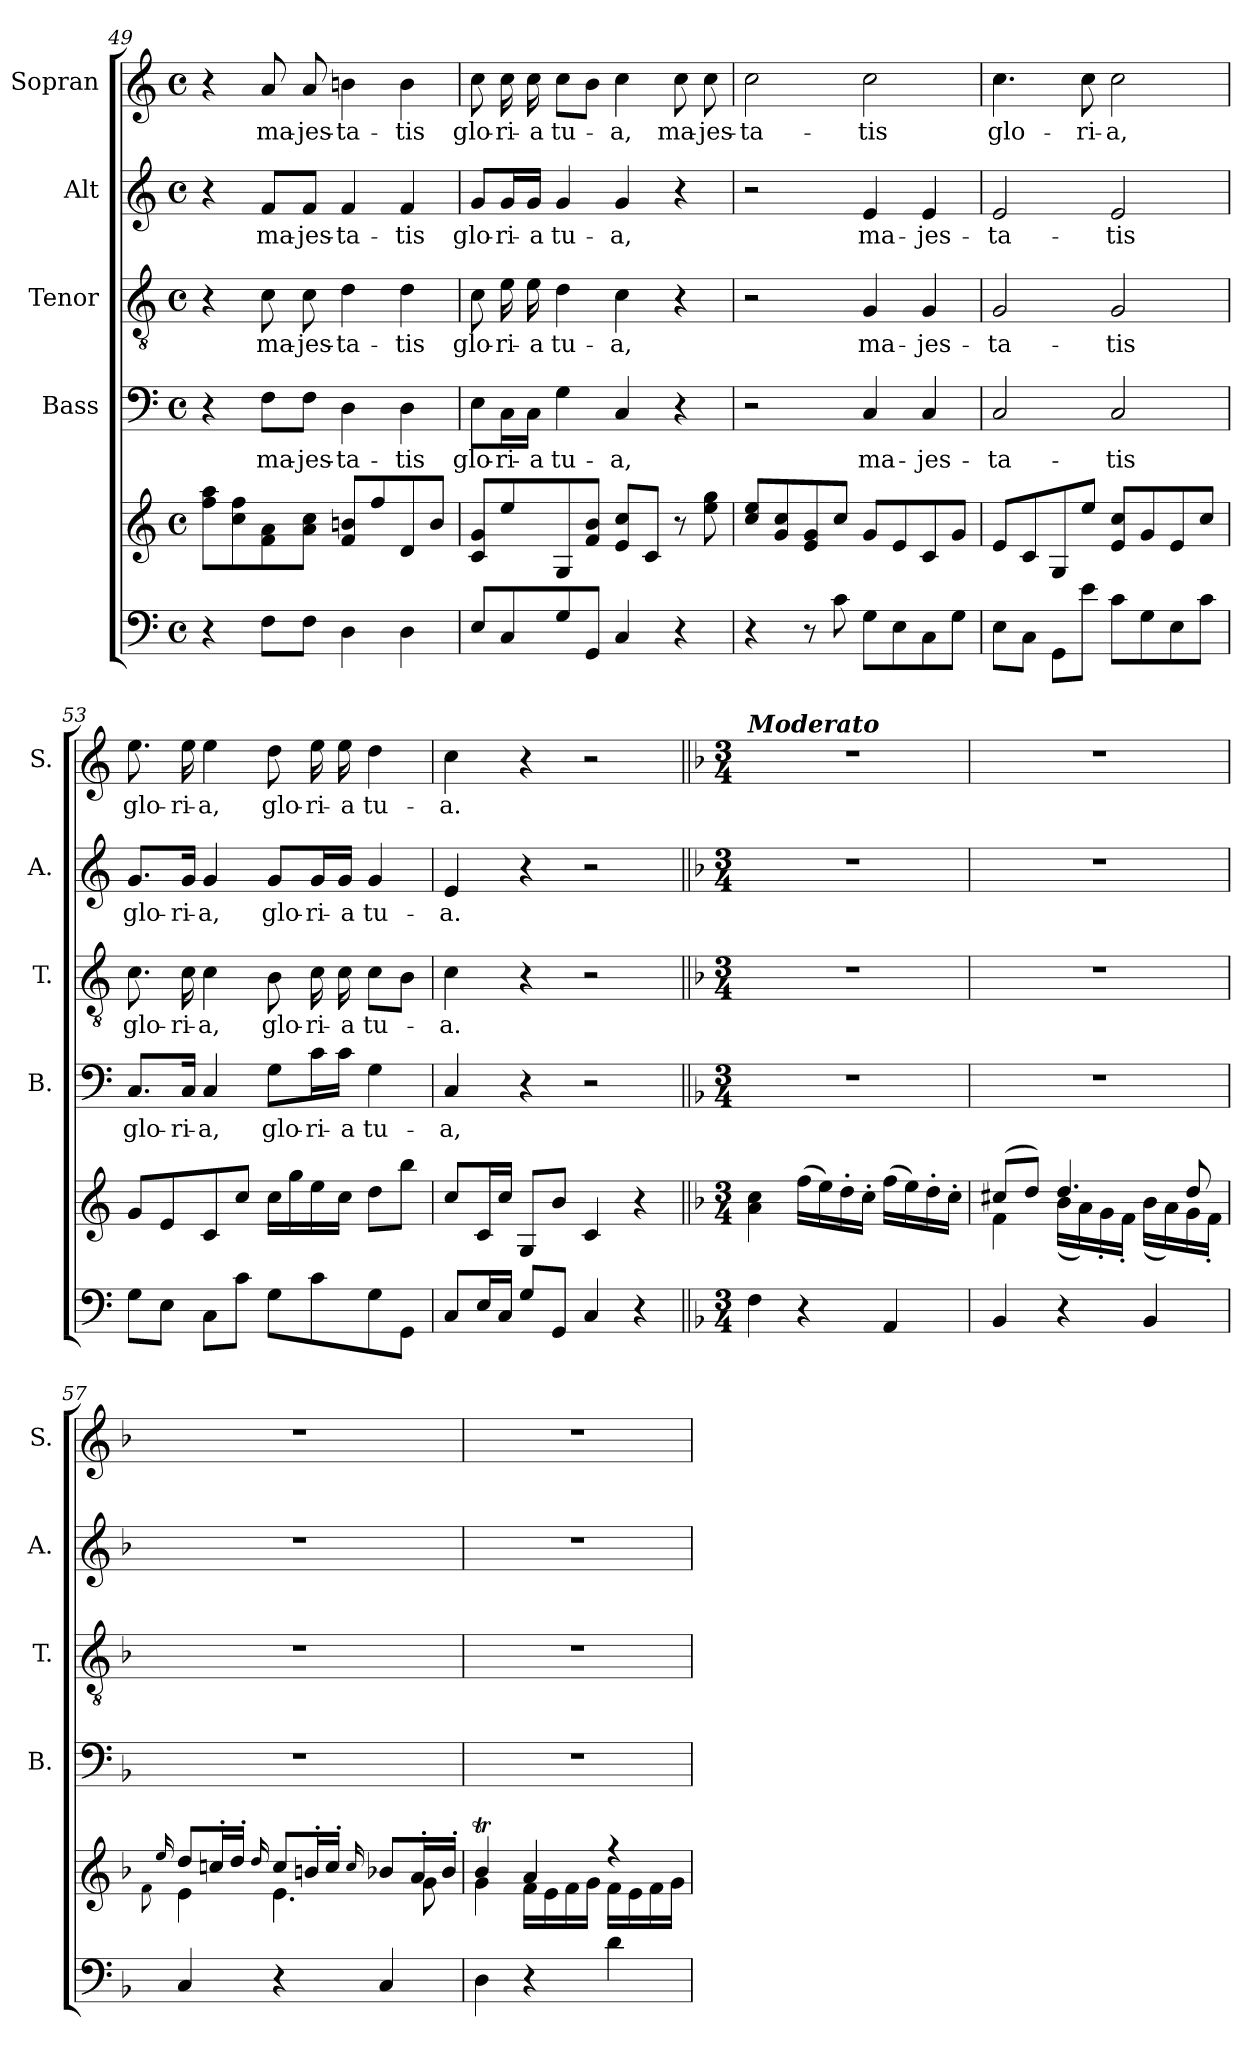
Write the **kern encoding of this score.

**kern	**kern	**kern	**text	**kern	**text	**kern	**text	**kern	**text
*part5	*part5	*part4	*part4	*part3	*part3	*part2	*part2	*part1	*part1
*staff6	*staff5	*staff4	*staff4	*staff3	*staff3	*staff2	*staff2	*staff1	*staff1
*	*	*I"Bass	*	*I"Tenor	*	*I"Alt	*	*I"Sopran	*
*	*	*I'B.	*	*I'T.	*	*I'A.	*	*I'S.	*
*clefF4	*clefG2	*clefF4	*	*clefGv2	*	*clefG2	*	*clefG2	*
*k[]	*k[]	*k[]	*	*k[]	*	*k[]	*	*k[]	*
*C:	*C:	*C:	*	*C:	*	*C:	*	*C:	*
*M4/4	*M4/4	*M4/4	*	*M4/4	*	*M4/4	*	*M4/4	*
*met(c)	*met(c)	*met(c)	*	*met(c)	*	*met(c)	*	*met(c)	*
=49	=49	=49	=49	=49	=49	=49	=49	=49	=49
4r	8ff\ 8aa\L	4r	.	4r	.	4r	.	4r	.
.	8cc\ 8ff\	.	.	.	.	.	.	.	.
!	!	!	!LO:LY:b	!	!LO:LY:b	!	!LO:LY:b	!	!LO:LY:b
8F\L	8f\ 8a\	8F\L	ma-	8c\	ma-	8f/L	ma-	8a/	ma-
!	!	!	!LO:LY:b	!	!LO:LY:b	!	!LO:LY:b	!	!LO:LY:b
8F\J	8a\ 8cc\J	8F\J	-jes-	8c\	-jes-	8f/J	-jes-	8a/	-jes-
!	!	!	!LO:LY:b	!	!LO:LY:b	!	!LO:LY:b	!	!LO:LY:b
4D\	8f/ 8bn/L	4D\	-ta-	4d\	-ta-	4f/	-ta-	4bn\	-ta-
.	8ff/	.	.	.	.	.	.	.	.
!	!	!	!LO:LY:b	!	!LO:LY:b	!	!LO:LY:b	!	!LO:LY:b
4D\	8d/	4D\	-tis	4d\	-tis	4f/	-tis	4b\	-tis
.	8b/J	.	.	.	.	.	.	.	.
!!LO:LB:g=z
=50	=50	=50	=50	=50	=50	=50	=50	=50	=50
!	!	!	!LO:LY:b	!	!LO:LY:b	!	!LO:LY:b	!	!LO:LY:b
8E/L	8c/ 8g/L	8E\L	glo-	8c\	glo-	8g/L	glo-	8cc\	glo-
!	!	!	!LO:LY:b	!	!LO:LY:b	!	!LO:LY:b	!	!LO:LY:b
8C/	8ee/	16C\L	-ri-	16e\	-ri-	16g/L	-ri-	16cc\	-ri-
!	!	!	!LO:LY:b	!	!LO:LY:b	!	!LO:LY:b	!	!LO:LY:b
.	.	16C\JJ	-a	16e\	-a	16g/JJ	-a	16cc\	-a
!	!	!	!LO:LY:b	!	!LO:LY:b	!	!LO:LY:b	!	!LO:LY:b
8G/	8G/	4G\	tu-	4d\	tu-	4g/	tu-	8cc\L	tu-
8GG/J	8f/ 8b/J	.	.	.	.	.	.	8b\J	.
!	!	!	!LO:LY:b	!	!LO:LY:b	!	!LO:LY:b	!	!LO:LY:b
4C/	8e/ 8cc/L	4C/	-a,	4c\	-a,	4g/	-a,	4cc\	-a,
.	8c/J	.	.	.	.	.	.	.	.
!	!	!	!	!	!	!	!	!	!LO:LY:b
4r	8r	4r	.	4r	.	4r	.	8cc\	ma-
!	!	!	!	!	!	!	!	!	!LO:LY:b
.	8ee\ 8gg\	.	.	.	.	.	.	8cc\	-jes-
=51	=51	=51	=51	=51	=51	=51	=51	=51	=51
!	!	!	!	!	!	!	!	!	!LO:LY:b
4r	8cc/ 8ee/L	2r	.	2r	.	2r	.	2cc\	-ta-
.	8g/ 8cc/	.	.	.	.	.	.	.	.
8r	8e/ 8g/	.	.	.	.	.	.	.	.
8c\	8cc/J	.	.	.	.	.	.	.	.
!	!	!	!LO:LY:b	!	!LO:LY:b	!	!LO:LY:b	!	!LO:LY:b
8G\L	8g/L	4C/	ma-	4G/	ma-	4e/	ma-	2cc\	-tis
8E\	8e/	.	.	.	.	.	.	.	.
!	!	!	!LO:LY:b	!	!LO:LY:b	!	!LO:LY:b	!	!
8C\	8c/	4C/	-jes-	4G/	-jes-	4e/	-jes-	.	.
8G\J	8g/J	.	.	.	.	.	.	.	.
=52	=52	=52	=52	=52	=52	=52	=52	=52	=52
!	!	!	!LO:LY:b	!	!LO:LY:b	!	!LO:LY:b	!	!LO:LY:b
8E\L	8e/L	2C/	-ta-	2G/	-ta-	2e/	-ta-	4.cc\	glo-
8C\J	8c/	.	.	.	.	.	.	.	.
8GG\L	8G/	.	.	.	.	.	.	.	.
!	!	!	!	!	!	!	!	!	!LO:LY:b
8e\J	8ee/J	.	.	.	.	.	.	8cc\	-ri-
!	!	!	!LO:LY:b	!	!LO:LY:b	!	!LO:LY:b	!	!LO:LY:b
8c\L	8e/ 8cc/L	2C/	-tis	2G/	-tis	2e/	-tis	2cc\	-a,
8G\	8g/	.	.	.	.	.	.	.	.
8E\	8e/	.	.	.	.	.	.	.	.
8c\J	8cc/J	.	.	.	.	.	.	.	.
=53	=53	=53	=53	=53	=53	=53	=53	=53	=53
!	!	!	!LO:LY:b	!	!LO:LY:b	!	!LO:LY:b	!	!LO:LY:b
8G\L	8g/L	8.C/L	glo-	8.c\	glo-	8.g/L	glo-	8.ee\	glo-
8E\J	8e/	.	.	.	.	.	.	.	.
!	!	!	!LO:LY:b	!	!LO:LY:b	!	!LO:LY:b	!	!LO:LY:b
.	.	16C/Jk	-ri-	16c\	-ri-	16g/Jk	-ri-	16ee\	-ri-
!	!	!	!LO:LY:b	!	!LO:LY:b	!	!LO:LY:b	!	!LO:LY:b
8C\L	8c/	4C/	-a,	4c\	-a,	4g/	-a,	4ee\	-a,
8c\J	8cc/J	.	.	.	.	.	.	.	.
!	!	!	!LO:LY:b	!	!LO:LY:b	!	!LO:LY:b	!	!LO:LY:b
8G\L	16cc\LL	8G\L	glo-	8B\	glo-	8g/L	glo-	8dd\	glo-
.	16gg\	.	.	.	.	.	.	.	.
!	!	!	!LO:LY:b	!	!LO:LY:b	!	!LO:LY:b	!	!LO:LY:b
8c\	16ee\	16c\L	-ri-	16c\	-ri-	16g/L	-ri-	16ee\	-ri-
!	!	!	!LO:LY:b	!	!LO:LY:b	!	!LO:LY:b	!	!LO:LY:b
.	16cc\JJ	16c\JJ	-a	16c\	-a	16g/JJ	-a	16ee\	-a
!	!	!	!LO:LY:b	!	!LO:LY:b	!	!LO:LY:b	!	!LO:LY:b
8G\	8dd\L	4G\	tu-	8c\L	tu-	4g/	tu-	4dd\	tu-
8GG\J	8bb\J	.	.	8B\J	.	.	.	.	.
!!LO:PB:g=z
=54	=54	=54	=54	=54	=54	=54	=54	=54	=54
!	!	!	!LO:LY:b	!	!LO:LY:b	!	!LO:LY:b	!	!LO:LY:b
8C/L	8cc/L	4C/	-a,	4c\	-a.	4e/	-a.	4cc\	-a.
16E/L	16c/L	.	.	.	.	.	.	.	.
16C/JJ	16cc/JJ	.	.	.	.	.	.	.	.
8G/L	8G/L	4r	.	4r	.	4r	.	4r	.
8GG/J	8b/J	.	.	.	.	.	.	.	.
4C/	4c/	2r	.	2r	.	2r	.	2r	.
4r	4r	.	.	.	.	.	.	.	.
=55||	=55||	=55||	=55||	=55||	=55||	=55||	=55||	=55||	=55||
*k[b-]	*k[b-]	*k[b-]	*	*k[b-]	*	*k[b-]	*	*k[b-]	*
*F:	*F:	*F:	*	*F:	*	*F:	*	*F:	*
*M3/4	*M3/4	*M3/4	*	*M3/4	*	*M3/4	*	*M3/4	*
!	!	!	!	!	!	!	!	!LO:TX:a:Bi:t=Moderato	!
4F\	4a\ 4cc\	2.r	.	2.r	.	2.r	.	2.r	.
4r	(>16ff\LL	.	.	.	.	.	.	.	.
.	16ee\)	.	.	.	.	.	.	.	.
.	16dd'>\	.	.	.	.	.	.	.	.
.	16cc'>\JJ	.	.	.	.	.	.	.	.
4AA/	(>16ff\LL	.	.	.	.	.	.	.	.
.	16ee\)	.	.	.	.	.	.	.	.
.	16dd'>\	.	.	.	.	.	.	.	.
.	16cc'>\JJ	.	.	.	.	.	.	.	.
=56	=56	=56	=56	=56	=56	=56	=56	=56	=56
*	*^	*	*	*	*	*	*	*	*
4BB-/	(>8cc#X/L	4f\	2.r	.	2.r	.	2.r	.	2.r	.
.	8dd/J)	.	.	.	.	.	.	.	.	.
4r	4.dd/	(<16b-\LL	.	.	.	.	.	.	.	.
.	.	16a\)	.	.	.	.	.	.	.	.
.	.	16g'<\	.	.	.	.	.	.	.	.
.	.	16f'<\JJ	.	.	.	.	.	.	.	.
4BB-/	.	(<16b-\LL	.	.	.	.	.	.	.	.
.	.	16a\)	.	.	.	.	.	.	.	.
.	8dd/	16g\	.	.	.	.	.	.	.	.
.	.	16f'<\JJ	.	.	.	.	.	.	.	.
=57	=57	=57	=57	=57	=57	=57	=57	=57	=57	=57
.	16qqee/	8qqf\	.	.	.	.	.	.	.	.
4C/	8dd/L	4e\	2.r	.	2.r	.	2.r	.	2.r	.
.	16ccn'>/L	.	.	.	.	.	.	.	.	.
.	16dd'>/JJ	.	.	.	.	.	.	.	.	.
.	16qqdd/	.	.	.	.	.	.	.	.	.
4r	8cc/L	4.e\	.	.	.	.	.	.	.	.
.	16bn'>/L	.	.	.	.	.	.	.	.	.
.	16cc'>/JJ	.	.	.	.	.	.	.	.	.
.	16qqcc/	.	.	.	.	.	.	.	.	.
4C/	8b-X/L	.	.	.	.	.	.	.	.	.
.	16a'>/L	8g\	.	.	.	.	.	.	.	.
.	16b-'>/JJ	.	.	.	.	.	.	.	.	.
!!LO:LB:g=z
=58	=58	=58	=58	=58	=58	=58	=58	=58	=58	=58
4D\	4b-T/	4g\	2.r	.	2.r	.	2.r	.	2.r	.
4r	4a/	16f\LL	.	.	.	.	.	.	.	.
.	.	16e\	.	.	.	.	.	.	.	.
.	.	16f\	.	.	.	.	.	.	.	.
.	.	16g\JJ	.	.	.	.	.	.	.	.
4d\	4ree	16f\LL	.	.	.	.	.	.	.	.
.	.	16e\	.	.	.	.	.	.	.	.
.	.	16f\	.	.	.	.	.	.	.	.
.	.	16g\JJ	.	.	.	.	.	.	.	.
*	*v	*v	*	*	*	*	*	*	*	*
=	=	=	=	=	=	=	=	=	=
*-	*-	*-	*-	*-	*-	*-	*-	*-	*-
